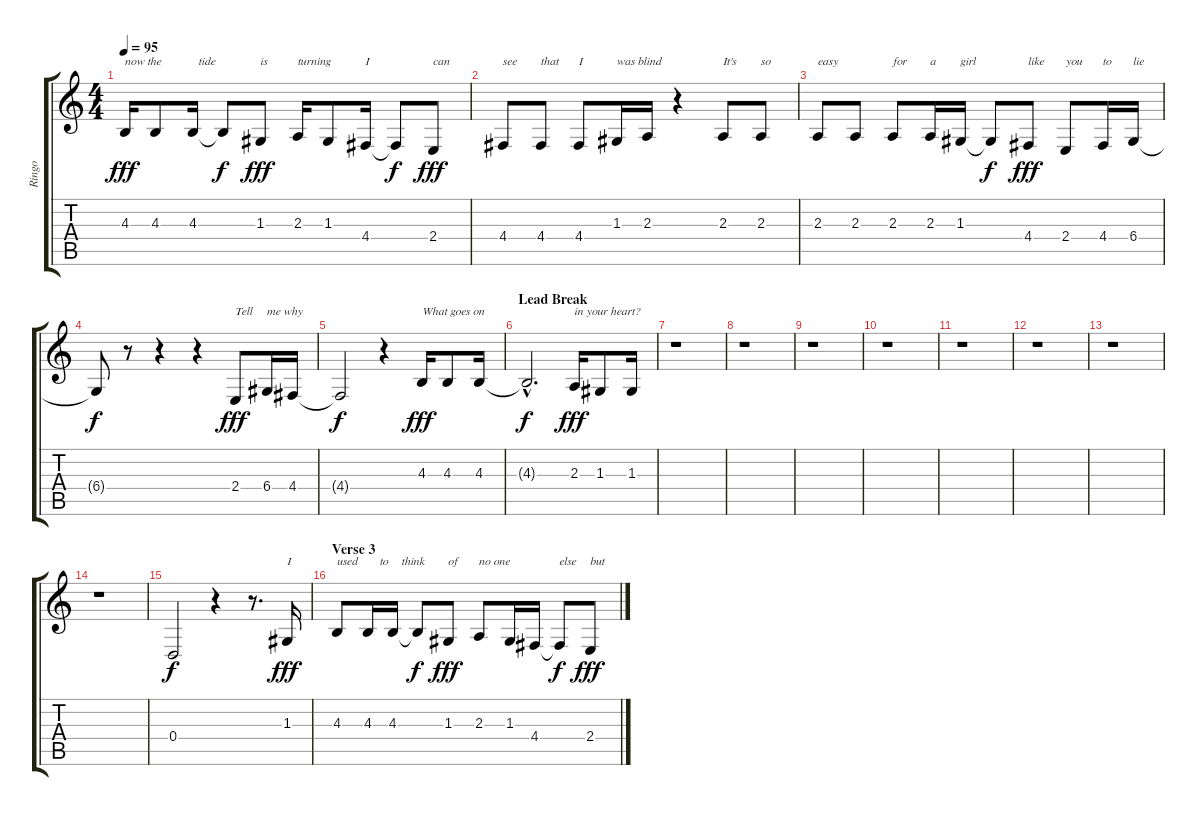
\track ("Ringo" "Ringo") {instrument altosax}
\staff {score tabs}
\tuning (E4 B3 G3 D3 A2 E2) {hide}
\ts (4 4)
\tempo 95
\clef g2
\ks c
4.3.16{txt "now the" dy fff} 4.3.8 4.3.16{txt "  tide"} 4.3{t}.8{dy f} 1.3.8{txt "is" dy fff} 2.3.16{txt "turning"} 1.3.8 4.4.16{txt "I"} 4.4{t}.8{dy f} 2.4.8{txt "can" dy fff} |
4.4.8{txt "see"} 4.4.8{txt "that"} 4.4.8{txt "I"} 1.3.16{txt "was blind"} 2.3.16 r.4 2.3.8{txt "It's"} 2.3.8{txt "so"} |
2.3.8{txt "easy"} 2.3.8 2.3.8{txt "for"} 2.3.16{txt "a"} 1.3.16{txt "girl"} 1.3{t}.8{dy f} 4.4.8{txt "like" dy fff} 2.4.8{txt "you"} 4.4.16{txt "to"} 6.4.16{txt "lie"} |
6.4{t}.8{dy f} r.8 r.4 r.4 2.4.8{txt "Tell" dy fff} 6.4.16{txt "me why"} 4.4.16 |
4.4{t}.2{dy f} r.4 4.3.16{txt "What goes on" dy fff} 4.3.8 4.3.16 |
\section ("" "Lead Break")
4.3{hac t}.2{d dy f} 2.3.16{txt "in your heart?" dy fff} 1.3.8 1.3.16 |
r.1 |
r.1 |
r.1 |
r.1 |
r.1 |
r.1 |
r.1 |
r.1 |
0.4.2{dy f} r.4 r.8{d} 1.3.16{txt "I" dy fff} |
\section ("" "Verse 3")
4.3.8{txt "used"} 4.3.16{txt "    to"} 4.3.16{txt "   think"} 4.3{t}.8{dy f} 1.3.8{txt "of" dy fff} 2.3.8{txt "no one"} 1.3.16 4.4.16 4.4{t}.8{txt "else" dy f} 2.4.8{txt "but" dy fff}
